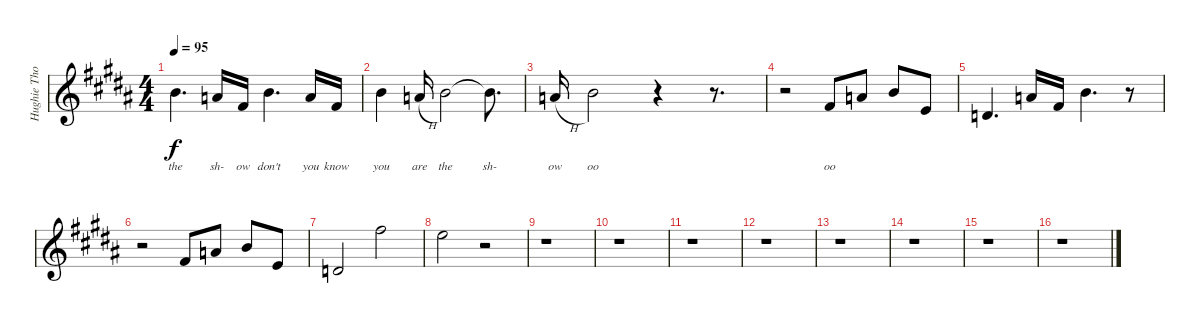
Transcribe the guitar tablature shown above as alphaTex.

\track ("Hughie Thomasson Vocals" "Hughie Tho") {instrument violin}
\staff {score}
\tuning (E4 B3 G3 D3 A2 E2) {hide}
\ts (4 4)
\tempo 95
\clef g2
\ks g#minor
7.1{t}.4{d lyrics (0 "the") lyrics (1 "") lyrics (2 "") lyrics (3 "") lyrics (4 "") dy f} 10.2.16{lyrics (0 "sh-") lyrics (1 "") lyrics (2 "") lyrics (3 "") lyrics (4 "")} 7.2.16{lyrics (0 "ow") lyrics (1 "") lyrics (2 "") lyrics (3 "") lyrics (4 "")} 7.1.4{d lyrics (0 "don't") lyrics (1 "") lyrics (2 "") lyrics (3 "") lyrics (4 "")} 10.2.16{lyrics (0 "you") lyrics (1 "") lyrics (2 "") lyrics (3 "") lyrics (4 "")} 7.2.16{lyrics (0 "know") lyrics (1 "") lyrics (2 "") lyrics (3 "") lyrics (4 "")} |
7.1.4{lyrics (0 "you") lyrics (1 "") lyrics (2 "") lyrics (3 "") lyrics (4 "")} 5.1{h}.16{lyrics (0 "are") lyrics (1 "") lyrics (2 "") lyrics (3 "") lyrics (4 "")} 7.1.2{lyrics (0 "the") lyrics (1 "") lyrics (2 "") lyrics (3 "") lyrics (4 "")} 7.1{t}.8{d lyrics (0 "sh-") lyrics (1 "") lyrics (2 "") lyrics (3 "") lyrics (4 "")} |
5.1{h}.16{lyrics (0 "ow") lyrics (1 "") lyrics (2 "") lyrics (3 "") lyrics (4 "")} 7.1.2{lyrics (0 "oo") lyrics (1 "") lyrics (2 "") lyrics (3 "") lyrics (4 "")} r.4 r.8{d} |
r.2 7.2.8{lyrics (0 "oo") lyrics (1 "") lyrics (2 "") lyrics (3 "") lyrics (4 "")} 10.2.8 7.1.8 9.3.8 |
7.3.4{d} 10.2.16 7.2.16 7.1.4{d} r.8 |
r.2 7.2.8 10.2.8 7.1.8 9.3.8 |
7.3.2 14.1.2 |
12.1.2 r.2 |
r.1 |
r.1 |
r.1 |
r.1 |
r.1 |
r.1 |
r.1 |
r.1
